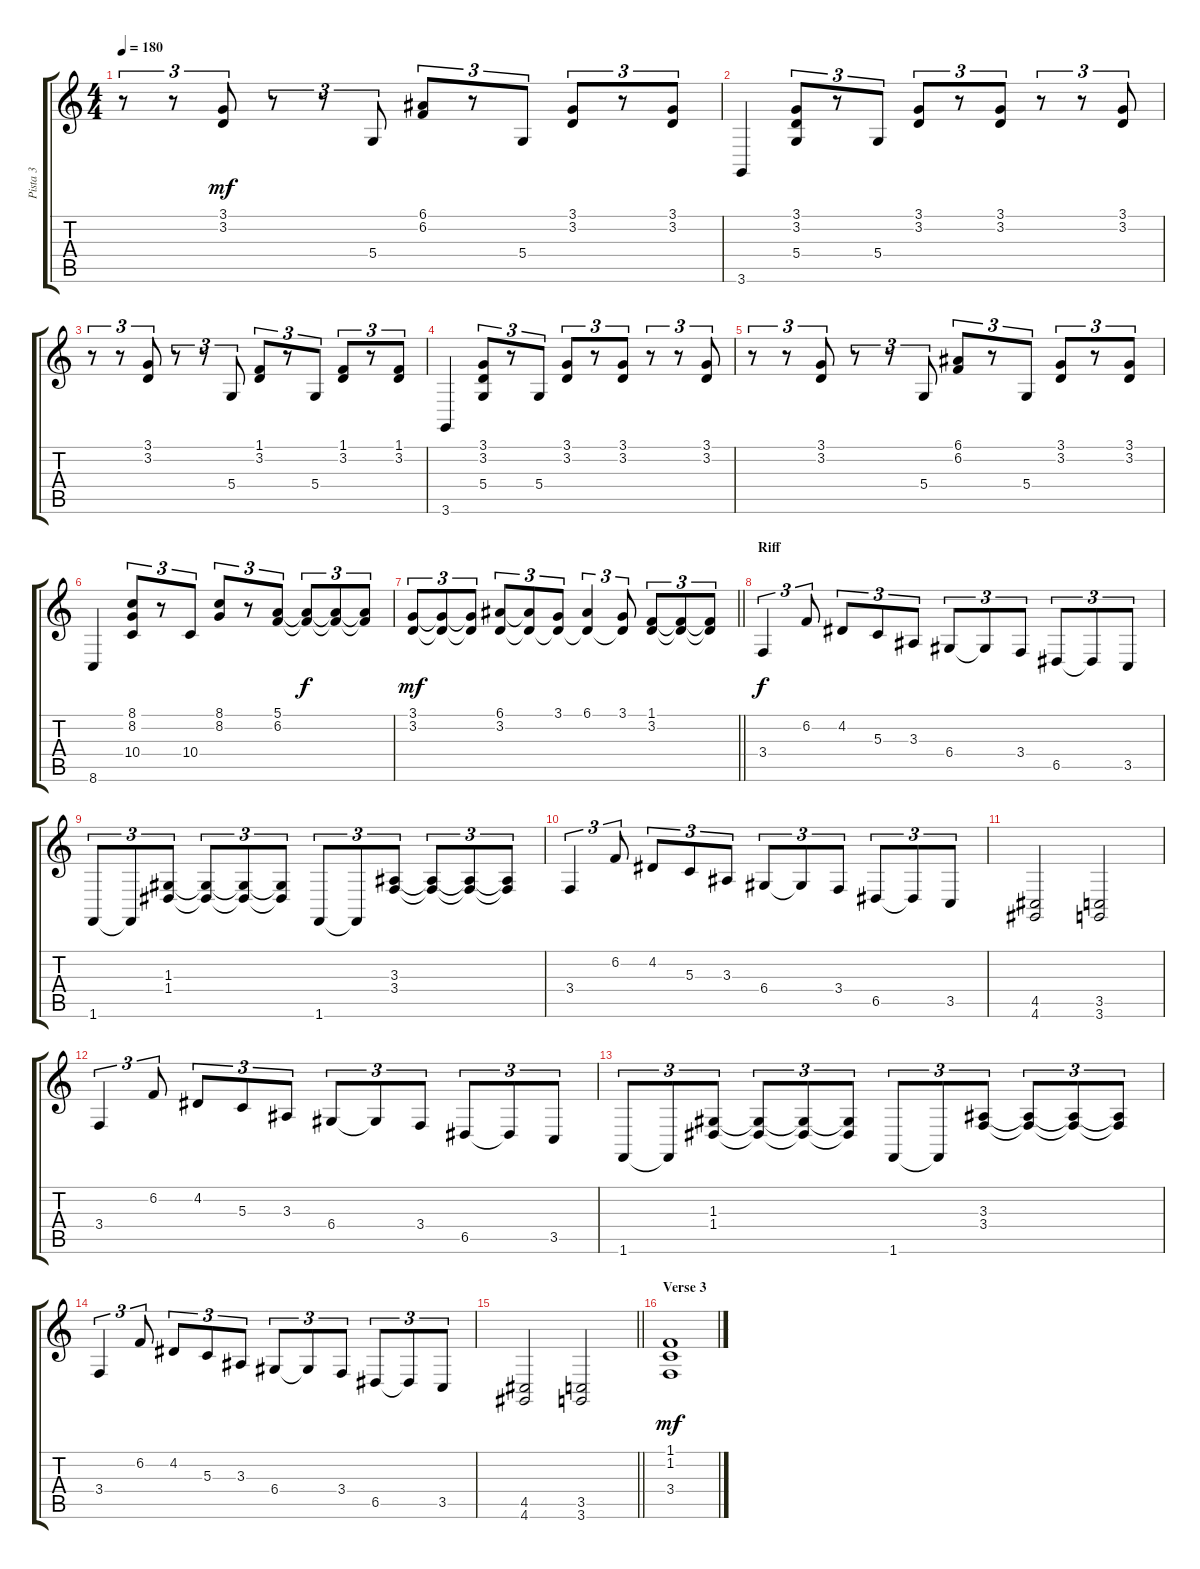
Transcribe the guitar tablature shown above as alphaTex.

\track ("Pista 3" "Pista 3") {instrument drawbarorgan}
\staff {score tabs}
\tuning (E4 B3 G3 D3 A2 E2) {hide}
\ts (4 4)
\tempo 180
\clef g2
\ks c
r.8{tu (3 2) dy mf} r.8{tu (3 2)} (3.1 3.2).8{tu (3 2)} r.8{tu (3 2)} r.8{tu (3 2)} 5.4.8{tu (3 2)} (6.1 6.2).8{tu (3 2)} r.8{tu (3 2)} 5.4.8{tu (3 2)} (3.1 3.2).8{tu (3 2)} r.8{tu (3 2)} (3.1 3.2).8{tu (3 2)} |
3.6.4 (3.1 3.2 5.4).8{tu (3 2)} r.8{tu (3 2)} 5.4.8{tu (3 2)} (3.1 3.2).8{tu (3 2)} r.8{tu (3 2)} (3.1 3.2).8{tu (3 2)} r.8{tu (3 2)} r.8{tu (3 2)} (3.1 3.2).8{tu (3 2)} |
r.8{tu (3 2)} r.8{tu (3 2)} (3.1 3.2).8{tu (3 2)} r.8{tu (3 2)} r.8{tu (3 2)} 5.4.8{tu (3 2)} (1.1 3.2).8{tu (3 2)} r.8{tu (3 2)} 5.4.8{tu (3 2)} (1.1 3.2).8{tu (3 2)} r.8{tu (3 2)} (1.1 3.2).8{tu (3 2)} |
3.6.4 (3.1 3.2 5.4).8{tu (3 2)} r.8{tu (3 2)} 5.4.8{tu (3 2)} (3.1 3.2).8{tu (3 2)} r.8{tu (3 2)} (3.1 3.2).8{tu (3 2)} r.8{tu (3 2)} r.8{tu (3 2)} (3.1 3.2).8{tu (3 2)} |
r.8{tu (3 2)} r.8{tu (3 2)} (3.1 3.2).8{tu (3 2)} r.8{tu (3 2)} r.8{tu (3 2)} 5.4.8{tu (3 2)} (6.1 6.2).8{tu (3 2)} r.8{tu (3 2)} 5.4.8{tu (3 2)} (3.1 3.2).8{tu (3 2)} r.8{tu (3 2)} (3.1 3.2).8{tu (3 2)} |
8.6.4 (8.1 8.2 10.4).8{tu (3 2)} r.8{tu (3 2)} 10.4.8{tu (3 2)} (8.1 8.2).8{tu (3 2)} r.8{tu (3 2)} (5.1 6.2).8{tu (3 2)} (5.1{t} 6.2{t}).8{tu (3 2) dy f} (5.1{t} 6.2{t}).8{tu (3 2)} (5.1{t} 6.2{t}).8{tu (3 2)} |
\barLineRight lightlight
(3.1 3.2).8{tu (3 2) dy mf} (3.1{t} 3.2{t}).8{tu (3 2)} (3.1{t} 3.2{t}).8{tu (3 2)} (6.1 3.2).8{tu (3 2)} (6.1{t} 3.2{t}).8{tu (3 2)} (3.1 3.2{t}).8{tu (3 2)} (6.1 3.2{t}).4{tu (3 2)} (3.1 3.2{t}).8{tu (3 2)} (1.1 3.2).8{tu (3 2)} (1.1{t} 3.2{t}).8{tu (3 2)} (1.1{t} 3.2{t}).8{tu (3 2)} |
\section ("" "Riff")
3.4.4{tu (3 2) dy f} 6.2.8{tu (3 2)} 4.2.8{tu (3 2)} 5.3.8{tu (3 2)} 3.3.8{tu (3 2)} 6.4.8{tu (3 2)} 6.4{t}.8{tu (3 2)} 3.4.8{tu (3 2)} 6.5.8{tu (3 2)} 6.5{t}.8{tu (3 2)} 3.5.8{tu (3 2)} |
1.6.8{tu (3 2)} 1.6{t}.8{tu (3 2)} (1.3 1.4).8{tu (3 2)} (1.3{t} 1.4{t}).8{tu (3 2)} (1.3{t} 1.4{t}).8{tu (3 2)} (1.3{t} 1.4{t}).8{tu (3 2)} 1.6.8{tu (3 2)} 1.6{t}.8{tu (3 2)} (3.3 3.4).8{tu (3 2)} (3.3{t} 3.4{t}).8{tu (3 2)} (3.3{t} 3.4{t}).8{tu (3 2)} (3.3{t} 3.4{t}).8{tu (3 2)} |
3.4.4{tu (3 2)} 6.2.8{tu (3 2)} 4.2.8{tu (3 2)} 5.3.8{tu (3 2)} 3.3.8{tu (3 2)} 6.4.8{tu (3 2)} 6.4{t}.8{tu (3 2)} 3.4.8{tu (3 2)} 6.5.8{tu (3 2)} 6.5{t}.8{tu (3 2)} 3.5.8{tu (3 2)} |
(4.5 4.6).2 (3.5 3.6).2 |
3.4.4{tu (3 2)} 6.2.8{tu (3 2)} 4.2.8{tu (3 2)} 5.3.8{tu (3 2)} 3.3.8{tu (3 2)} 6.4.8{tu (3 2)} 6.4{t}.8{tu (3 2)} 3.4.8{tu (3 2)} 6.5.8{tu (3 2)} 6.5{t}.8{tu (3 2)} 3.5.8{tu (3 2)} |
1.6.8{tu (3 2)} 1.6{t}.8{tu (3 2)} (1.3 1.4).8{tu (3 2)} (1.3{t} 1.4{t}).8{tu (3 2)} (1.3{t} 1.4{t}).8{tu (3 2)} (1.3{t} 1.4{t}).8{tu (3 2)} 1.6.8{tu (3 2)} 1.6{t}.8{tu (3 2)} (3.3 3.4).8{tu (3 2)} (3.3{t} 3.4{t}).8{tu (3 2)} (3.3{t} 3.4{t}).8{tu (3 2)} (3.3{t} 3.4{t}).8{tu (3 2)} |
3.4.4{tu (3 2)} 6.2.8{tu (3 2)} 4.2.8{tu (3 2)} 5.3.8{tu (3 2)} 3.3.8{tu (3 2)} 6.4.8{tu (3 2)} 6.4{t}.8{tu (3 2)} 3.4.8{tu (3 2)} 6.5.8{tu (3 2)} 6.5{t}.8{tu (3 2)} 3.5.8{tu (3 2)} |
\barLineRight lightlight
(4.5 4.6).2 (3.5 3.6).2 |
\section ("" "Verse 3")
(1.1 1.2 3.4).1{dy mf}
